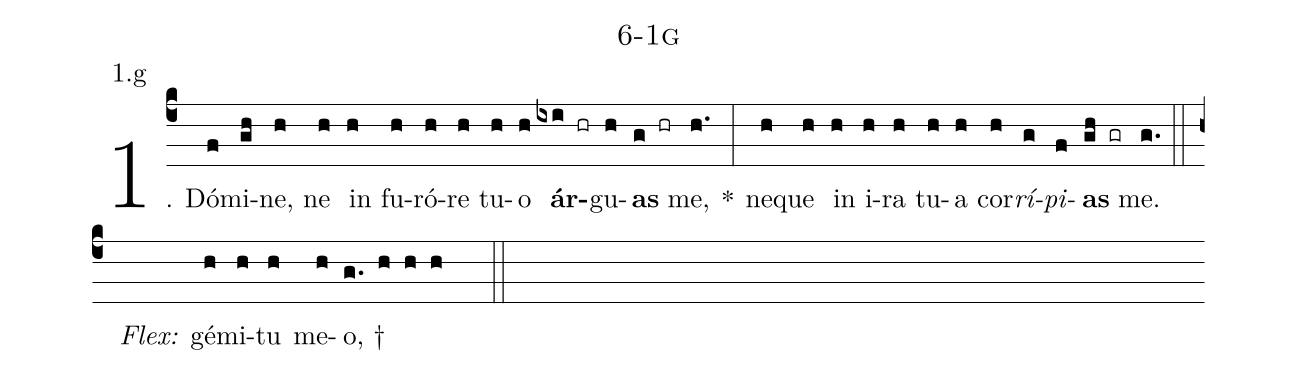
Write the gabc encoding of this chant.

name: 6-1g;
annotation: 1.g;
%%
(c4)1. Dó(f)mi(gh)ne,(h) ne(h) in(h) fu(h)ró(h)re(h) tu(h)o(h) <b>ár</b>(ixi hr)gu(h)<b>as</b>(g hr) me,(h.) *(:) ne(h)que(h) in(h) i(h)ra(h) tu(h)a(h) cor(h)<i>rí</i>(g)<i>pi</i>(f)<b>as</b>(gh gr) me.(g.) (::)
<i>Flex:</i>()  gé(h)mi(h)tu(h) me(h)o, †(g. h h h  ::)
